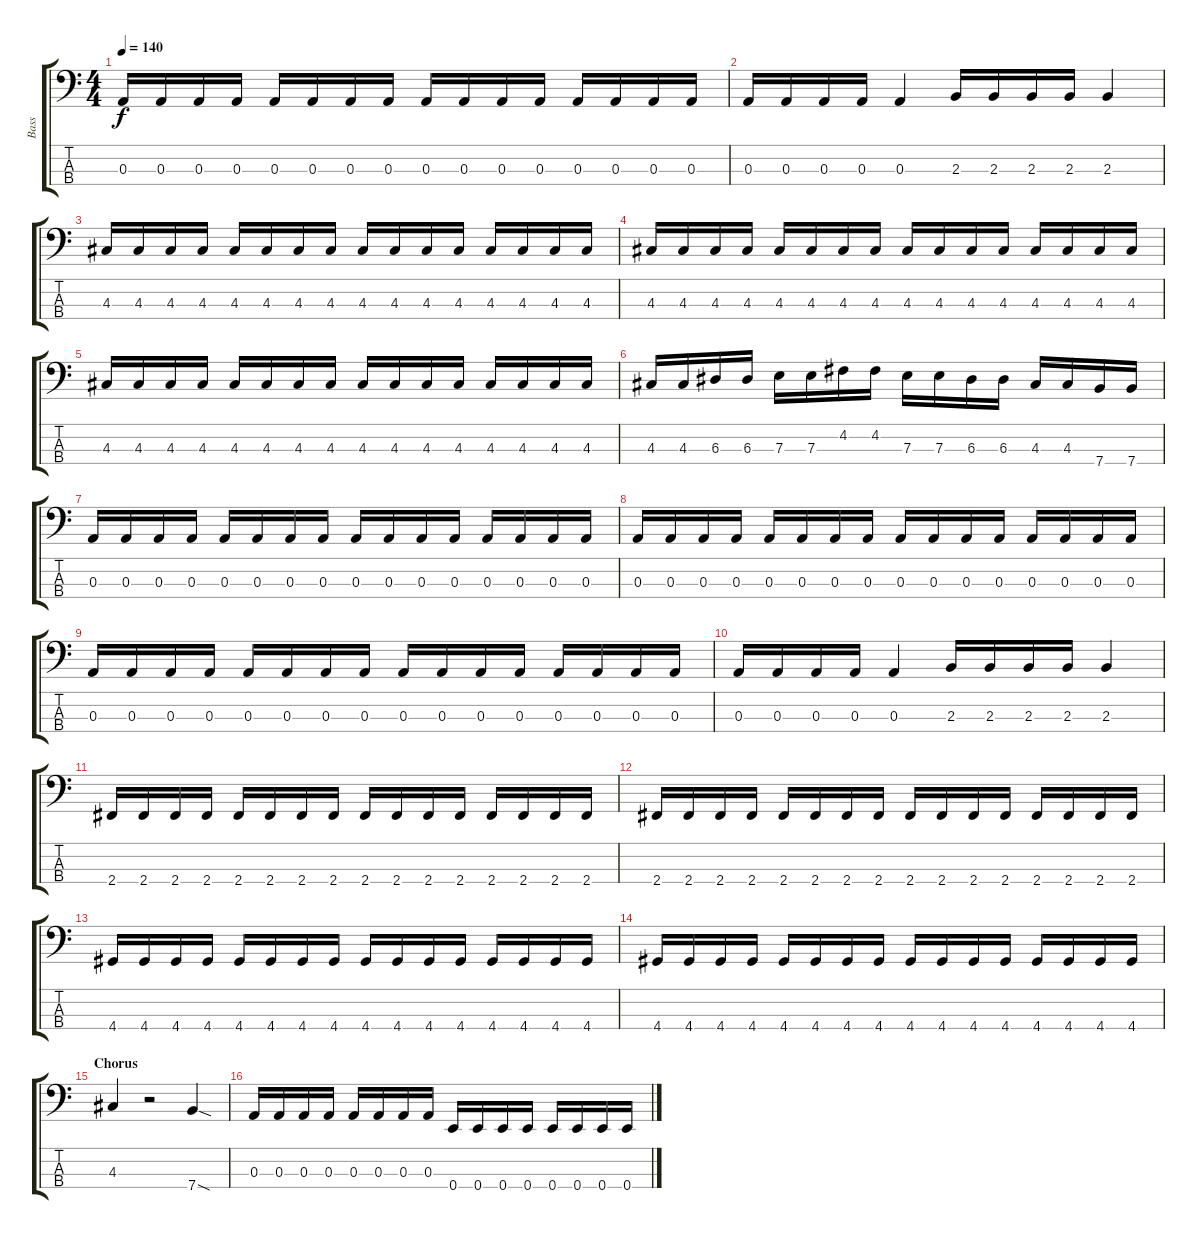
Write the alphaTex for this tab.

\track ("Bass" "Bass") {instrument electricbasspick}
\staff {score tabs}
\tuning (G2 D2 A1 E1) {hide}
\ts (4 4)
\tempo 140
\clef f4
\ks c
0.3.16{dy f} 0.3.16 0.3.16 0.3.16 0.3.16 0.3.16 0.3.16 0.3.16 0.3.16 0.3.16 0.3.16 0.3.16 0.3.16 0.3.16 0.3.16 0.3.16 |
0.3.16 0.3.16 0.3.16 0.3.16 0.3.4 2.3.16 2.3.16 2.3.16 2.3.16 2.3.4 |
4.3.16 4.3.16 4.3.16 4.3.16 4.3.16 4.3.16 4.3.16 4.3.16 4.3.16 4.3.16 4.3.16 4.3.16 4.3.16 4.3.16 4.3.16 4.3.16 |
4.3.16 4.3.16 4.3.16 4.3.16 4.3.16 4.3.16 4.3.16 4.3.16 4.3.16 4.3.16 4.3.16 4.3.16 4.3.16 4.3.16 4.3.16 4.3.16 |
4.3.16 4.3.16 4.3.16 4.3.16 4.3.16 4.3.16 4.3.16 4.3.16 4.3.16 4.3.16 4.3.16 4.3.16 4.3.16 4.3.16 4.3.16 4.3.16 |
4.3.16 4.3.16 6.3.16 6.3.16 7.3.16 7.3.16 4.2.16 4.2.16 7.3.16 7.3.16 6.3.16 6.3.16 4.3.16 4.3.16 7.4.16 7.4.16 |
0.3.16 0.3.16 0.3.16 0.3.16 0.3.16 0.3.16 0.3.16 0.3.16 0.3.16 0.3.16 0.3.16 0.3.16 0.3.16 0.3.16 0.3.16 0.3.16 |
0.3.16 0.3.16 0.3.16 0.3.16 0.3.16 0.3.16 0.3.16 0.3.16 0.3.16 0.3.16 0.3.16 0.3.16 0.3.16 0.3.16 0.3.16 0.3.16 |
0.3.16 0.3.16 0.3.16 0.3.16 0.3.16 0.3.16 0.3.16 0.3.16 0.3.16 0.3.16 0.3.16 0.3.16 0.3.16 0.3.16 0.3.16 0.3.16 |
0.3.16 0.3.16 0.3.16 0.3.16 0.3.4 2.3.16 2.3.16 2.3.16 2.3.16 2.3.4 |
2.4.16 2.4.16 2.4.16 2.4.16 2.4.16 2.4.16 2.4.16 2.4.16 2.4.16 2.4.16 2.4.16 2.4.16 2.4.16 2.4.16 2.4.16 2.4.16 |
2.4.16 2.4.16 2.4.16 2.4.16 2.4.16 2.4.16 2.4.16 2.4.16 2.4.16 2.4.16 2.4.16 2.4.16 2.4.16 2.4.16 2.4.16 2.4.16 |
4.4.16 4.4.16 4.4.16 4.4.16 4.4.16 4.4.16 4.4.16 4.4.16 4.4.16 4.4.16 4.4.16 4.4.16 4.4.16 4.4.16 4.4.16 4.4.16 |
4.4.16 4.4.16 4.4.16 4.4.16 4.4.16 4.4.16 4.4.16 4.4.16 4.4.16 4.4.16 4.4.16 4.4.16 4.4.16 4.4.16 4.4.16 4.4.16 |
\section ("" "Chorus")
4.3.4 r.2 7.4{sod}.4 |
0.3.16 0.3.16 0.3.16 0.3.16 0.3.16 0.3.16 0.3.16 0.3.16 0.4.16 0.4.16 0.4.16 0.4.16 0.4.16 0.4.16 0.4.16 0.4.16
